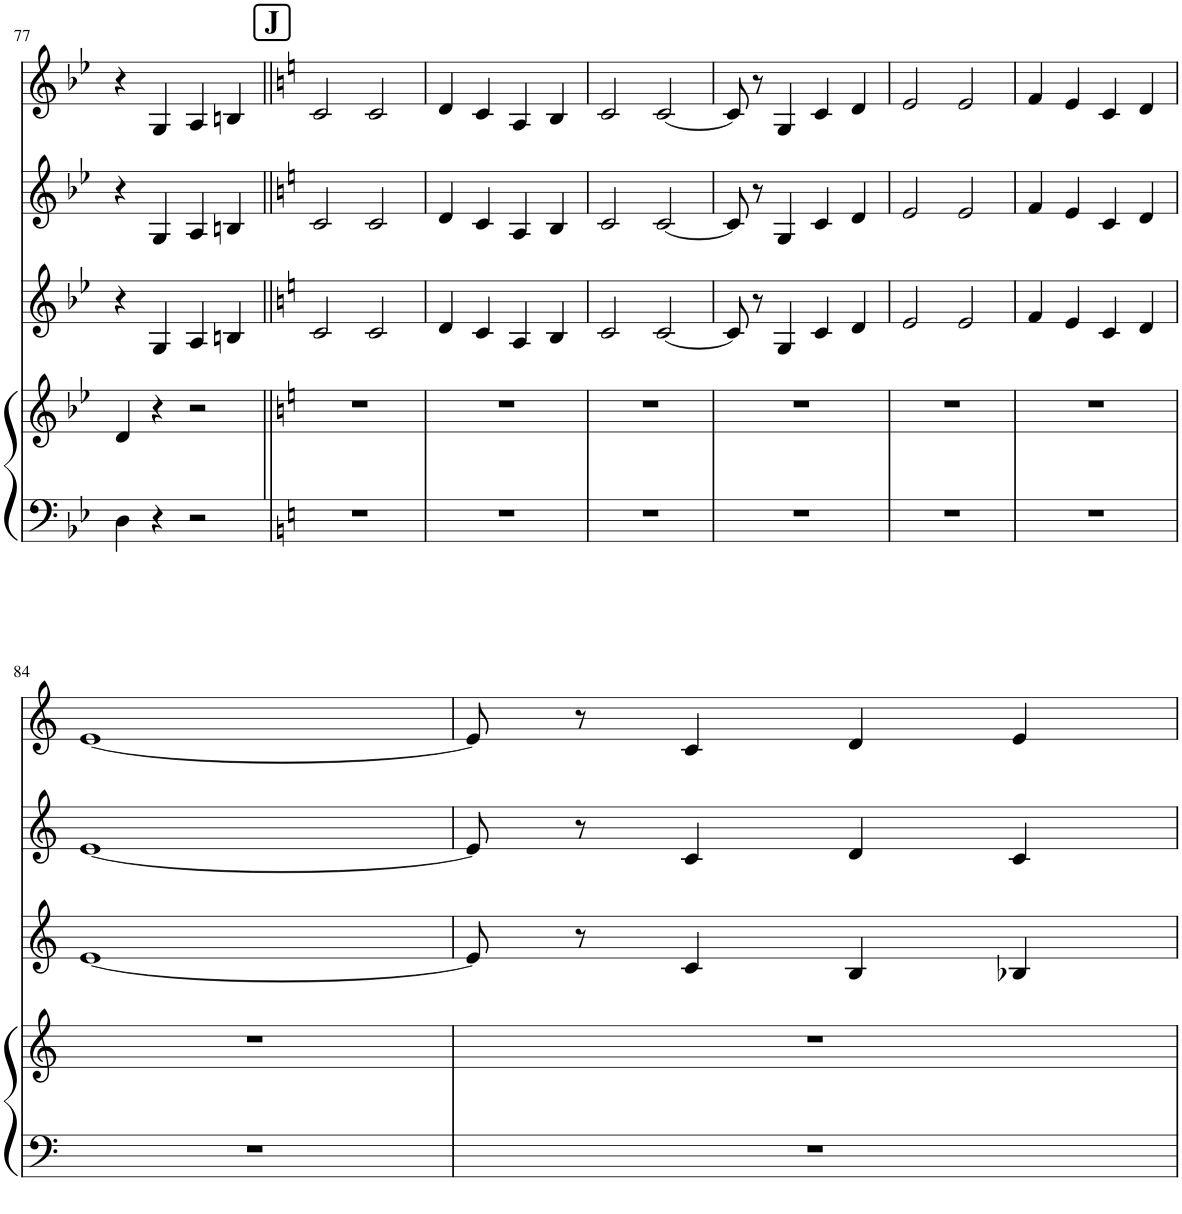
**kern	**kern	**kern	**kern	**kern
*part4	*part4	*part3	*part2	*part1
*staff5	*staff4	*staff3	*staff2	*staff1
*I"Piano	*	*I"Piano	*I"Piano	*I"Piano
*I'Pno	*	*I'Pno	*I'Pno	*I'Pno
!!LO:PB:g=z
*clefF4	*clefG2	*clefG2	*clefG2	*clefG2
*k[b-e-]	*k[b-e-]	*k[b-e-]	*k[b-e-]	*k[b-e-]
*M2/2	*M2/2	*M2/2	*M2/2	*M2/2
*met(c|)	*met(c|)	*met(c|)	*met(c|)	*met(c|)
=77	=77	=77	=77	=77
4D\	4d/	4r	4r	4r
4r	4r	4G/	4G/	4G/
2r	2r	4A/	4A/	4A/
.	.	4Bn/	4Bn/	4Bn/
!!LO:REH:place=s1:a:B:cj:fs=14:t=J
=78||	=78||	=78||	=78||	=78||
*k[]	*k[]	*k[]	*k[]	*k[]
1r	1r	2c/	2c/	2c/
.	.	2c/	2c/	2c/
=79	=79	=79	=79	=79
1r	1r	4d/	4d/	4d/
.	.	4c/	4c/	4c/
.	.	4A/	4A/	4A/
.	.	4B/	4B/	4B/
=80	=80	=80	=80	=80
1r	1r	2c/	2c/	2c/
.	.	[2c/	[2c/	[2c/
=81	=81	=81	=81	=81
1r	1r	8c/]	8c/]	8c/]
.	.	8r	8r	8r
.	.	4G/	4G/	4G/
.	.	4c/	4c/	4c/
.	.	4d/	4d/	4d/
=82	=82	=82	=82	=82
1r	1r	2e/	2e/	2e/
.	.	2e/	2e/	2e/
=83	=83	=83	=83	=83
1r	1r	4f/	4f/	4f/
.	.	4e/	4e/	4e/
.	.	4c/	4c/	4c/
.	.	4d/	4d/	4d/
!!LO:LB:g=z
=84	=84	=84	=84	=84
1r	1r	[1e	[1e	[1e
=85	=85	=85	=85	=85
1r	1r	8e/]	8e/]	8e/]
.	.	8r	8r	8r
.	.	4c/	4c/	4c/
.	.	4B/	4d/	4d/
.	.	4B-X/	4c/	4e/
=	=	=	=	=
*-	*-	*-	*-	*-
